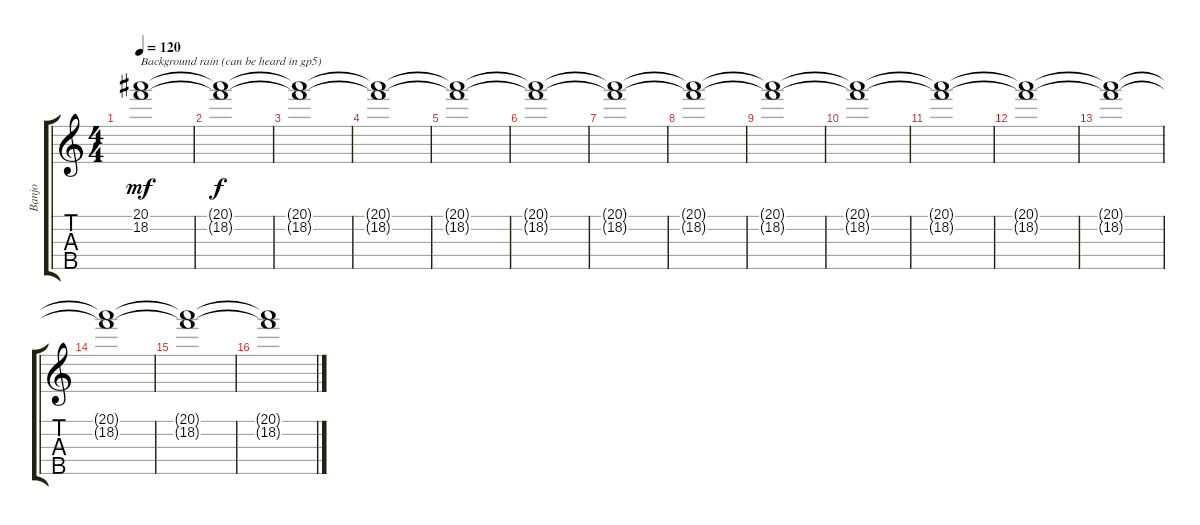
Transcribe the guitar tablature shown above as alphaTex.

\track ("Banjo" "Banjo") {instrument banjo}
\staff {score tabs}
\tuning (D4 B3 G3 C3 G4) {hide}
\displaytranspose 12
\ts (4 4)
\tempo 120
\clef g2
\ks c
(20.1 18.2).1{txt "Background rain (can be heard in gp5)" dy mf volume 5 instrument applause} |
(20.1{t} 18.2{t}).1{dy f} |
(20.1{t} 18.2{t}).1 |
(20.1{t} 18.2{t}).1 |
(20.1{t} 18.2{t}).1 |
(20.1{t} 18.2{t}).1 |
(20.1{t} 18.2{t}).1 |
(20.1{t} 18.2{t}).1 |
(20.1{t} 18.2{t}).1 |
(20.1{t} 18.2{t}).1 |
(20.1{t} 18.2{t}).1 |
(20.1{t} 18.2{t}).1 |
(20.1{t} 18.2{t}).1 |
(20.1{t} 18.2{t}).1 |
(20.1{t} 18.2{t}).1 |
(20.1{t} 18.2{t}).1
